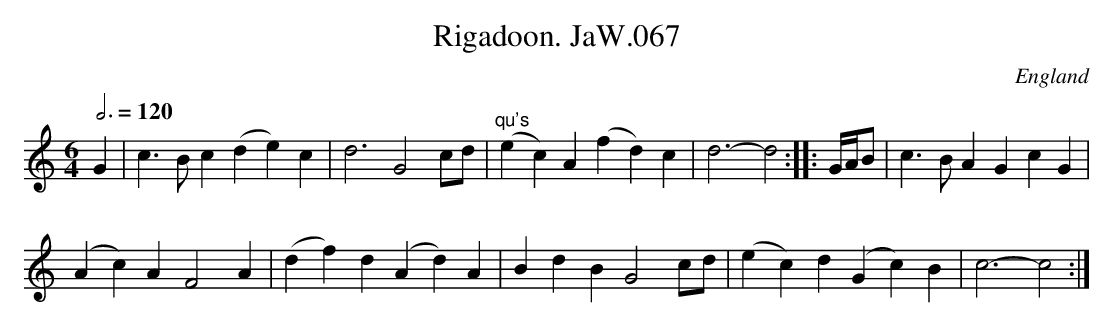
X:1
T:Rigadoon. JaW.067
M:6/4
L:1/4
Q:3/4=120
O:England
K:C major
G|c>Bc (de)c|d3 G2c/d/|"qu's"(ec)A (fd)c|\
d3-d2::G/4A/4B/|c>BA GcG|!
(Ac)A F2A|(df)d (Ad)A|BdB G2c/d/|(ec)d (Gc)B|c3-c2:|
